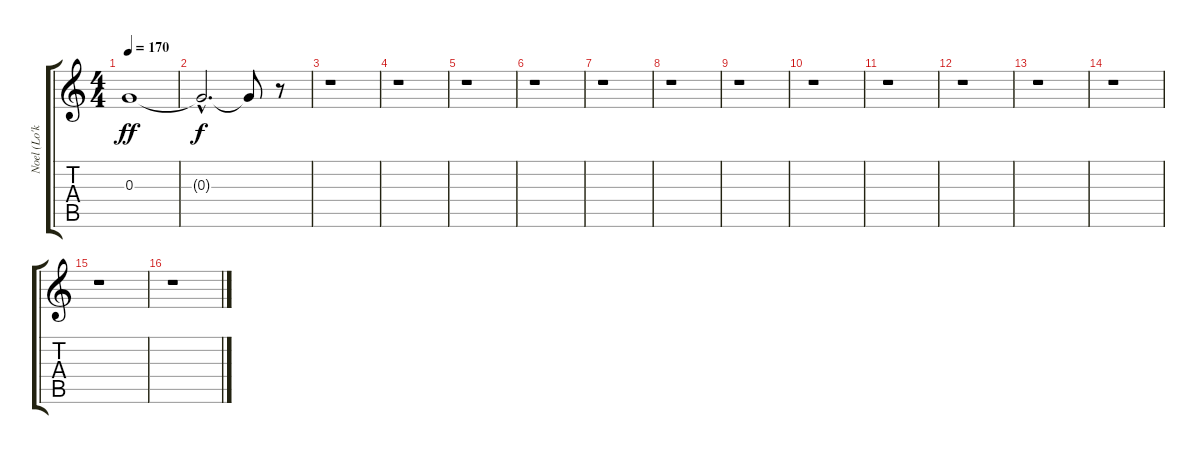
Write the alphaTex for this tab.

\track ("Noel (Lo'ks Fam)" "Noel (Lo'k") {instrument distortionguitar}
\staff {score tabs}
\tuning (E4 B3 G3 D3 A2 E2) {hide}
\ts (4 4)
\tempo 170
\clef g2
\ks c
0.3.1{dy ff} |
0.3{hac t}.2{d dy f} 0.3{t}.8 r.8 |
r.1 |
r.1 |
r.1 |
r.1 |
r.1 |
r.1 |
r.1 |
r.1 |
r.1 |
r.1 |
r.1 |
r.1 |
r.1 |
r.1
